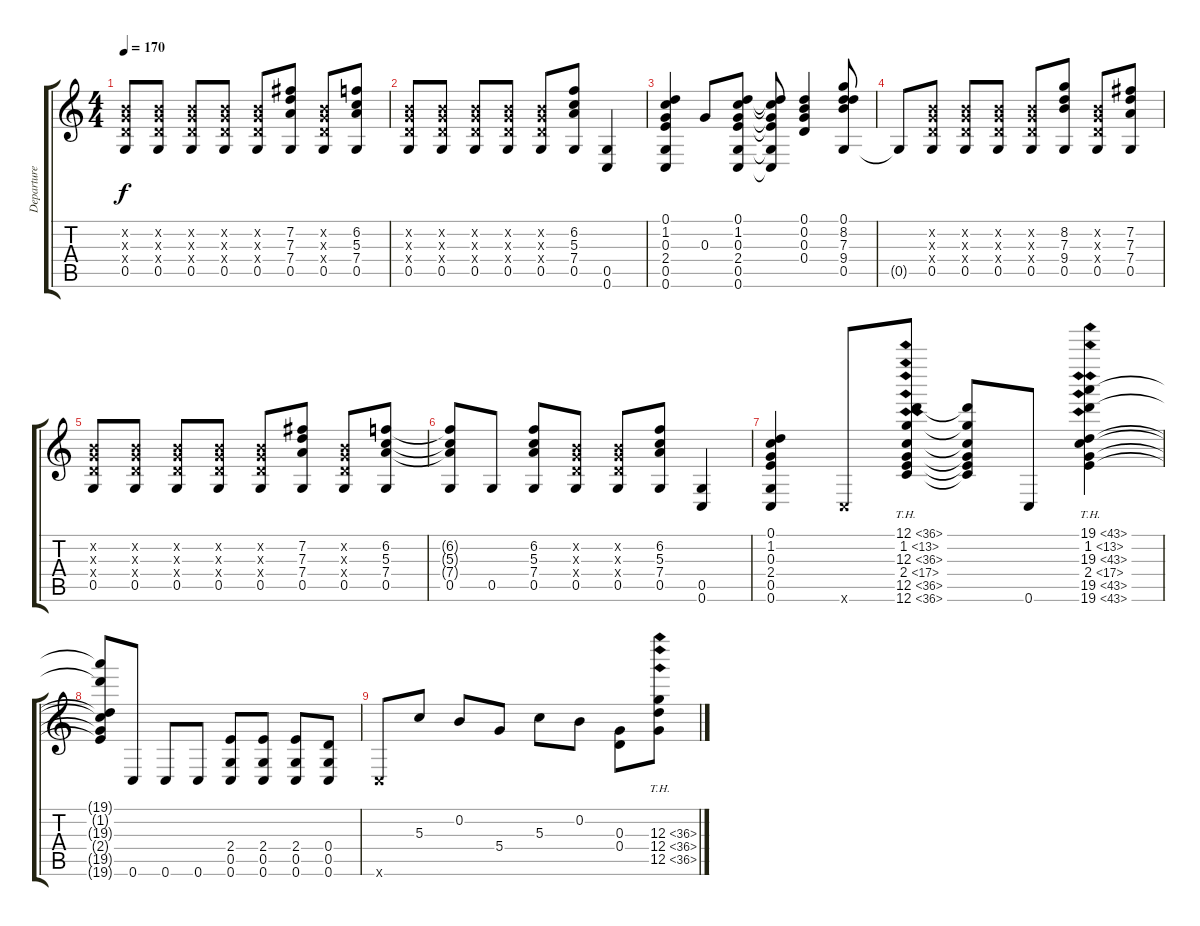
\track ("Departure" "Departure") {instrument acousticguitarnylon}
\staff {score tabs}
\tuning (D4 B3 G3 D3 G2 C2) {hide}
\ts (4 4)
\tempo 170
\clef g2
\ks c
(0.2{x} 0.3{x} 0.4{x} 0.5).8{dy f} (0.2{x} 0.3{x} 0.4{x} 0.5).8 (0.2{x} 0.3{x} 0.4{x} 0.5).8 (0.2{x} 0.3{x} 0.4{x} 0.5).8 (0.2{x} 0.3{x} 0.4{x} 0.5).8 (7.2 7.3 7.4 0.5).8 (0.2{x} 0.3{x} 0.4{x} 0.5).8 (6.2 5.3 7.4 0.5).8 |
(0.2{x} 0.3{x} 0.4{x} 0.5).8 (0.2{x} 0.3{x} 0.4{x} 0.5).8 (0.2{x} 0.3{x} 0.4{x} 0.5).8 (0.2{x} 0.3{x} 0.4{x} 0.5).8 (0.2{x} 0.3{x} 0.4{x} 0.5).8 (6.2 5.3 7.4 0.5).8 (0.5 0.6).4 |
(0.1 1.2 0.3 2.4 0.5 0.6).4 0.3.8 (0.1 1.2 0.3 2.4 0.5 0.6).8 (0.1{t} 1.2{t} 0.3{t} 2.4{t} 0.5{t} 0.6{t}).8 (0.1 0.2 0.3 0.4).4 (0.1 8.2 7.3 9.4 0.5).8 |
0.5{t}.8 (0.2{x} 0.3{x} 0.4{x} 0.5).8 (0.2{x} 0.3{x} 0.4{x} 0.5).8 (0.2{x} 0.3{x} 0.4{x} 0.5).8 (0.2{x} 0.3{x} 0.4{x} 0.5).8 (8.2 7.3 9.4 0.5).8 (0.2{x} 0.3{x} 0.4{x} 0.5).8 (7.2 7.3 7.4 0.5).8 |
(0.2{x} 0.3{x} 0.4{x} 0.5).8 (0.2{x} 0.3{x} 0.4{x} 0.5).8 (0.2{x} 0.3{x} 0.4{x} 0.5).8 (0.2{x} 0.3{x} 0.4{x} 0.5).8 (0.2{x} 0.3{x} 0.4{x} 0.5).8 (7.2 7.3 7.4 0.5).8 (0.2{x} 0.3{x} 0.4{x} 0.5).8 (6.2 5.3 7.4 0.5).8 |
(6.2{t} 5.3{t} 7.4{t} 0.5).8 0.5.8 (6.2 5.3 7.4 0.5).8 (0.2{x} 0.3{x} 0.4{x} 0.5).8 (0.2{x} 0.3{x} 0.4{x} 0.5).8 (6.2 5.3 7.4 0.5).8 (0.5 0.6).4 |
(0.1 1.2 0.3 2.4 0.5 0.6).4 0.6{x}.8 (12.1{th 24} 1.2{th 12} 12.3{th 24} 2.4{th 15} 12.5{th 24} 12.6{th 24}).8 (12.1{t} 1.2{t} 12.3{t} 2.4{t} 12.5{t} 12.6{t}).8 0.6.8 (19.1{th 24} 1.2{th 12} 19.3{th 24} 2.4{th 15} 19.5{th 24} 19.6{th 24}).4 |
(19.1{t} 1.2{t} 19.3{t} 2.4{t} 19.5{t} 19.6{t}).8 0.6.8 0.6.8 0.6.8 (2.4 0.5 0.6).8 (2.4 0.5 0.6).8 (2.4 0.5 0.6).8 (0.4 0.5 0.6).8 |
0.6{x}.8 5.3.8 0.2.8 5.4.8 5.3.8 0.2.8 (0.3 0.4).8 (12.3{th 24} 12.4{th 24} 12.5{th 24}).8
